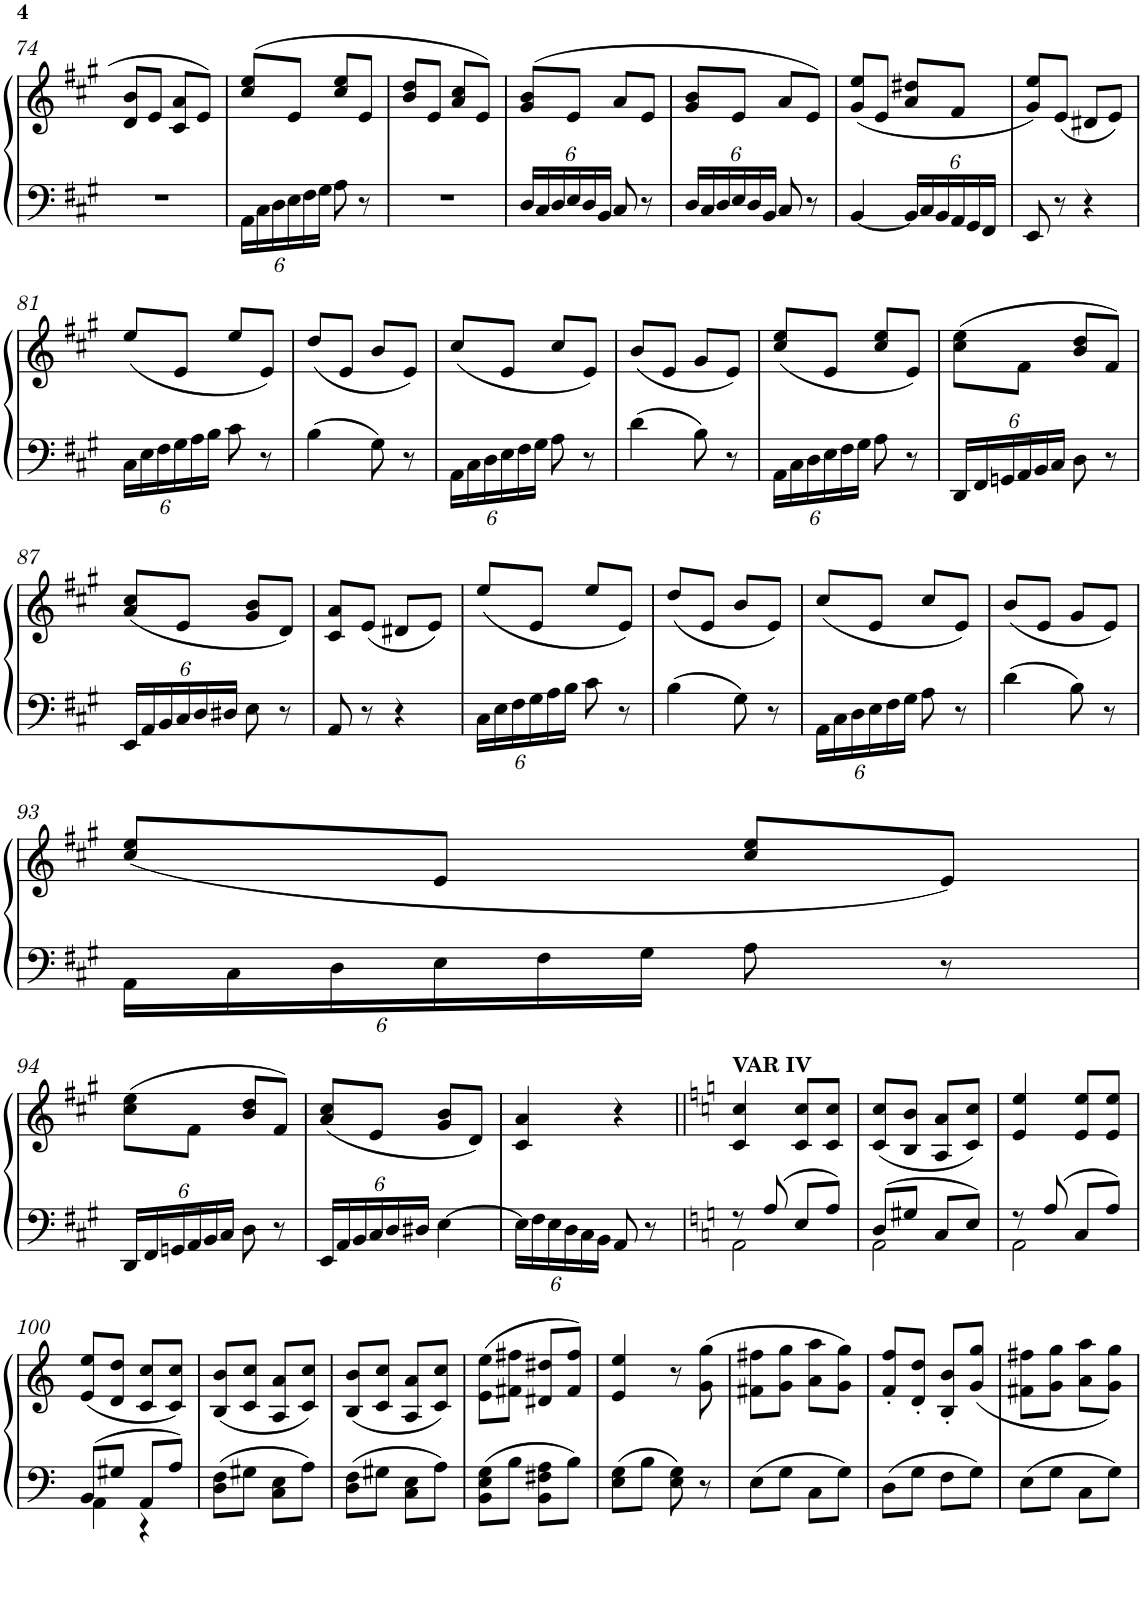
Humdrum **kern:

**kern	**kern
*part1	*part1
*staff2	*staff1
*I"Piano	*
*I'Pno.	*
!!LO:PB:g=z
*clefF4	*clefG2
*k[f#c#g#]	*k[f#c#g#]
*A:	*A:
*M2/4	*M2/4
=74	=74
2r	8d/ 8b/L
.	8e/J
.	8c#/ 8a/L
.	8e/J
=75	=75
*Xbrackettup	*
24AA\LL	(>8cc#/ 8ee/L
24C#\	.
24D\	.
24E\	8e/J
24F#\	.
24G#\JJ	.
8A\	8cc#/ 8ee/L
8r	8e/J
=76	=76
2r	8b/ 8dd/L
.	8e/J
.	8a/ 8cc#/L
.	8e/J)
=77	=77
24D/LL	(>8g#/ 8b/L
24C#/	.
24D/	.
24E/	8e/J
24D/	.
24BB/JJ	.
8C#/	8a/L
8r	8e/J
=78	=78
24D/LL	8g#/ 8b/L
24C#/	.
24D/	.
24E/	8e/J
24D/	.
24BB/JJ	.
8C#/	8a/L
8r	8e/J)
=79	=79
[4BB/	(<8g#/ 8ee/L
.	8e/J
24BB/LL]	8a/ 8dd#X/L
24C#/	.
24BB/	.
24AA/	8f#/J
24GG#/	.
24FF#/JJ	.
=80	=80
8EE/	8g#/ 8ee/L)
8r	(<8e/J
4r	8d#X/L
.	8e/J)
!!LO:LB:g=z
=81	=81
24C#\LL	(<8ee/L
24E\	.
24F#\	.
24G#\	8e/J
24A\	.
24B\JJ	.
8c#\	8ee/L
8r	8e/J)
=82	=82
4B\	(<8dd/L
.	8e/J
8G#\	8b/L
8r	8e/J)
=83	=83
24AA\LL	(<8cc#/L
24C#\	.
24D\	.
24E\	8e/J
24F#\	.
24G#\JJ	.
8A\	8cc#/L
8r	8e/J)
=84	=84
4d\	(<8b/L
.	8e/J
8B\	8g#/L
8r	8e/J)
=85	=85
24AA\LL	(<8cc#/ 8ee/L
24C#\	.
24D\	.
24E\	8e/J
24F#\	.
24G#\JJ	.
8A\	8cc#/ 8ee/L
8r	8e/J)
=86	=86
24DD/LL	(>8cc#\ 8ee\L
24FF#/	.
24GGn/	.
24AA/	8f#\J
24BB/	.
24C#/JJ	.
8D\	8b/ 8dd/L
8r	8f#/J)
!!LO:LB:g=z
=87	=87
24EE/LL	(<8a/ 8cc#/L
24AA/	.
24BB/	.
24C#/	8e/J
24D/	.
24D#X/JJ	.
8E\	8g#/ 8b/L
8r	8d/J)
=88	=88
8AA/	8c#/ 8a/L
8r	(<8e/J
4r	8d#X/L
.	8e/J)
=89	=89
24C#\LL	(<8ee/L
24E\	.
24F#\	.
24G#\	8e/J
24A\	.
24B\JJ	.
8c#\	8ee/L
8r	8e/J)
=90	=90
4B\	(<8dd/L
.	8e/J
8G#\	8b/L
8r	8e/J)
=91	=91
24AA\LL	(<8cc#/L
24C#\	.
24D\	.
24E\	8e/J
24F#\	.
24G#\JJ	.
8A\	8cc#/L
8r	8e/J)
=92	=92
4d\	(<8b/L
.	8e/J
8B\	8g#/L
8r	8e/J)
!!LO:LB:g=z
=93	=93
24AA\LL	(<8cc#/ 8ee/L
24C#\	.
24D\	.
24E\	8e/J
24F#\	.
24G#\JJ	.
8A\	8cc#/ 8ee/L
8r	8e/J)
!!LO:LB:g=z
=94	=94
24DD/LL	(>8cc#\ 8ee\L
24FF#/	.
24GGn/	.
24AA/	8f#\J
24BB/	.
24C#/JJ	.
8D\	8b/ 8dd/L
8r	8f#/J)
=95	=95
24EE/LL	(<8a/ 8cc#/L
24AA/	.
24BB/	.
24C#/	8e/J
24D/	.
24D#X/JJ	.
[4E\	8g#/ 8b/L
.	8d/J)
=96	=96
24E\LL]	4c#/ 4a/
24F#\	.
24E\	.
24D\	.
24C#\	.
24BB\JJ	.
8AA/	4r
8r	.
=97||	=97||
*k[]	*k[]
*a:	*a:
*^	*
*	*^	*
!	!	!	!LO:TX:a:B:t=VAR IV
2ryy	8r	2AA\	4c/ 4cc/
.	8A/	.	.
.	8E/L	.	8c/ 8cc/L
.	8A/J	.	8c/ 8cc/J
=98	=98	=98	=98
2ryy	8D/L	2AA\	(<8c/ 8cc/L
.	8G#X/J	.	8B/ 8b/J
.	8C/L	.	8A/ 8a/L
.	8E/J	.	8c/ 8cc/J)
=99	=99	=99	=99
2ryy	8r	2AA\	4e/ 4ee/
.	8A/	.	.
.	8C/L	.	8e/ 8ee/L
.	8A/J	.	8e/ 8ee/J
!!LO:LB:g=z
=100	=100	=100	=100
2ryy	8BB/L	4AA\	(<8e/ 8ee/L
.	8G#X/J	.	8d/ 8dd/J
.	8AA/L	4r	8c/ 8cc/L
.	8A/J	.	8c/ 8cc/J)
*v	*v	*v	*
=101	=101
8D\ 8F\L	(<8B/ 8b/L
8G#X\J	8c/ 8cc/J
8C\ 8E\L	8A/ 8a/L
8A\J	8c/ 8cc/J)
=102	=102
8D\ 8F\L	(<8B/ 8b/L
8G#X\J	8c/ 8cc/J
8C\ 8E\L	8A/ 8a/L
8A\J	8c/ 8cc/J)
=103	=103
8BB\ 8E\ 8G\L	(>8e\ 8ee\L
8B\J	8f#X\ 8ff#X\J
8BB\ 8F#X\ 8A\L	8d#X/ 8dd#X/L
8B\J	8f#/ 8ff#/J)
=104	=104
8E\ 8G\L	4e/ 4ee/
8B\J	.
8E\ 8G\	8r
8r	(>8g\ 8gg\
=105	=105
8E\L	8f#X\ 8ff#X\L
8G\J	8g\ 8gg\J
8C\L	8a\ 8aa\L
8G\J	8g\ 8gg\J)
=106	=106
8D\L	8f/' 8ff/'L
8G\J	8d/' 8dd/'J
8F\L	8B/' 8b/'L
8G\J	(<8g/ 8gg/J
=107	=107
8E\L	8f#X\ 8ff#X\L
8G\J	8g\ 8gg\J
8C\L	8a\ 8aa\L
8G\J	8g\ 8gg\J)
=	=
*-	*-
